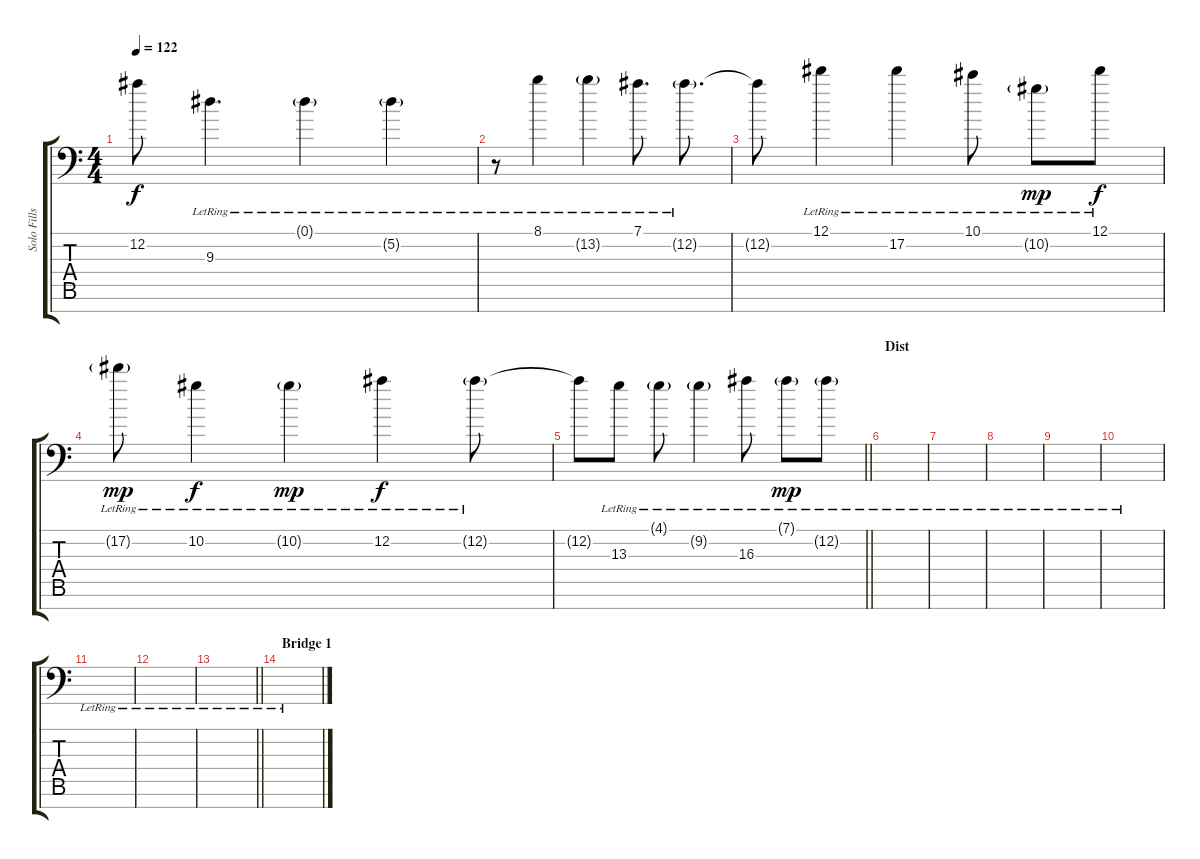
\track ("Solo Fills 2" "Solo Fills") {instrument distortionguitar}
\staff {score tabs}
\tuning (Eb4 Bb3 Gb3 Db3 Ab2 Eb2 Ab1) {hide}
\ts (4 4)
\tempo 122
\clef f4
\ks c
12.2{t}.8{dy f} 9.3{lr}.4{d} 0.1{g lr}.4 5.2{g lr}.4 |
r.8 8.1{lr}.4 13.2{g lr}.4 7.1{lr}.8{d} 12.2{g lr}.8{d} |
12.2{t}.8 12.1{lr}.4 17.2{lr}.4 10.1{lr}.8 10.2{g lr}.8{dy mp} 12.1{lr}.8{dy f} |
17.2{g lr}.8{dy mp} 10.2{lr}.4{dy f} 10.2{g lr}.4{dy mp} 12.2{lr}.4{dy f} 12.2{g lr}.8 |
\barLineRight lightlight
12.2{t}.8 13.3{lr}.8 4.1{g lr}.8 9.2{g lr}.4 16.3{lr}.8 7.1{g lr}.8{dy mp} 12.2{g lr}.8 |
\section ("" "Dist")
|
|
|
|
|
|
|
\barLineRight lightlight
|
\section ("" "Bridge 1")
